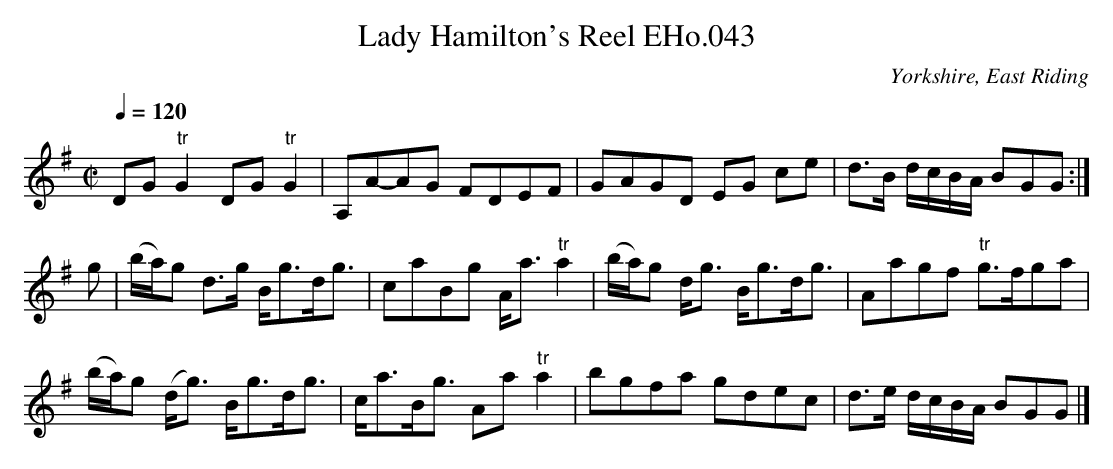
X:1
T:Lady Hamilton's Reel EHo.043
M:C|
L:1/8
Q:1/4=120
O:Yorkshire, East Riding
K:G
DG"tr"G2 DG"tr"G2|A,A-AG FDEF|GAGD EG ce|d>B d/c/B/A/ BGG:|
g|(b/a/)g d>g B<gd<g|caBg A<a"tr"a2|(b/a/)g d<g B<gd<g|Aagf "tr"g>fga|
(b/a/)g (d<g) B<gd<g|c<aB<g Aa "tr"a2|bgfa gdec|d>e d/c/B/A/ BGG|]
